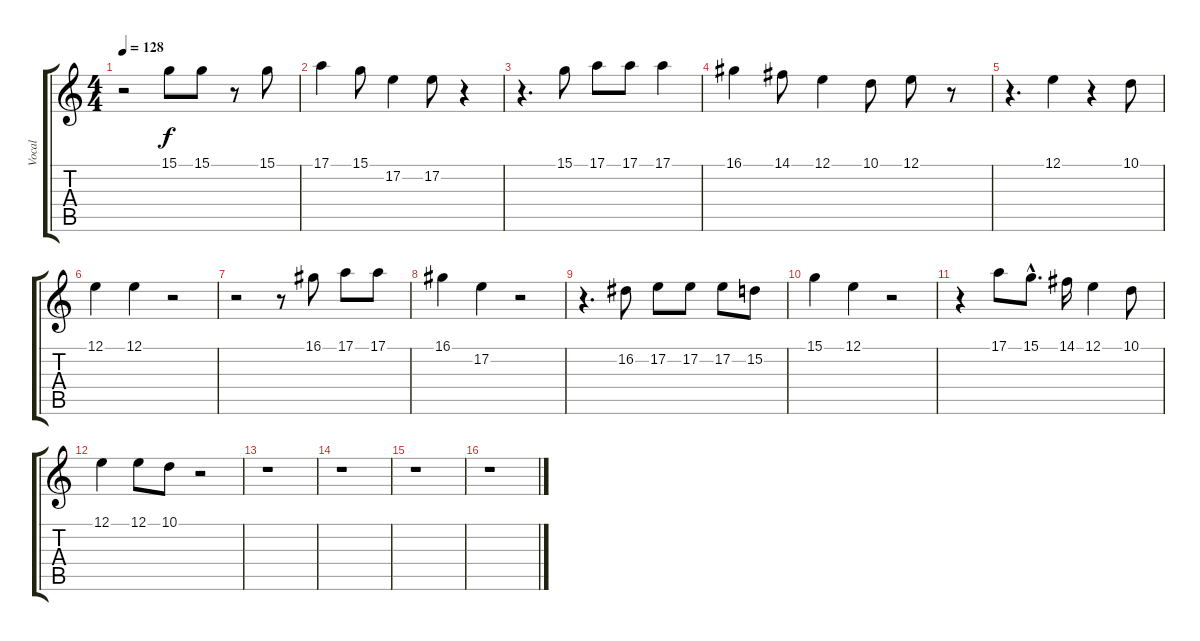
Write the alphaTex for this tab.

\track ("Vocal" "Vocal") {instrument tenorsax}
\staff {score tabs}
\tuning (E4 B3 G3 D3 A2 E2) {hide}
\ts (4 4)
\tempo 128
\clef g2
\ks c
r.2{dy f} 15.1.8 15.1.8 r.8 15.1.8 |
17.1.4 15.1.8 17.2.4 17.2.8 r.4 |
r.4{d} 15.1.8 17.1.8 17.1.8 17.1.4 |
16.1.4 14.1.8 12.1.4 10.1.8 12.1.8 r.8 |
r.4{d} 12.1.4 r.4 10.1.8 |
12.1.4 12.1.4 r.2 |
r.2 r.8 16.1.8 17.1.8 17.1.8 |
16.1.4 17.2.4 r.2 |
r.4{d} 16.2.8 17.2.8 17.2.8 17.2.8 15.2.8 |
15.1.4 12.1.4 r.2 |
r.4 17.1.8 15.1{hac}.8{d} 14.1.16 12.1.4 10.1.8 |
12.1.4 12.1.8 10.1.8 r.2 |
r.1 |
r.1 |
r.1 |
r.1
